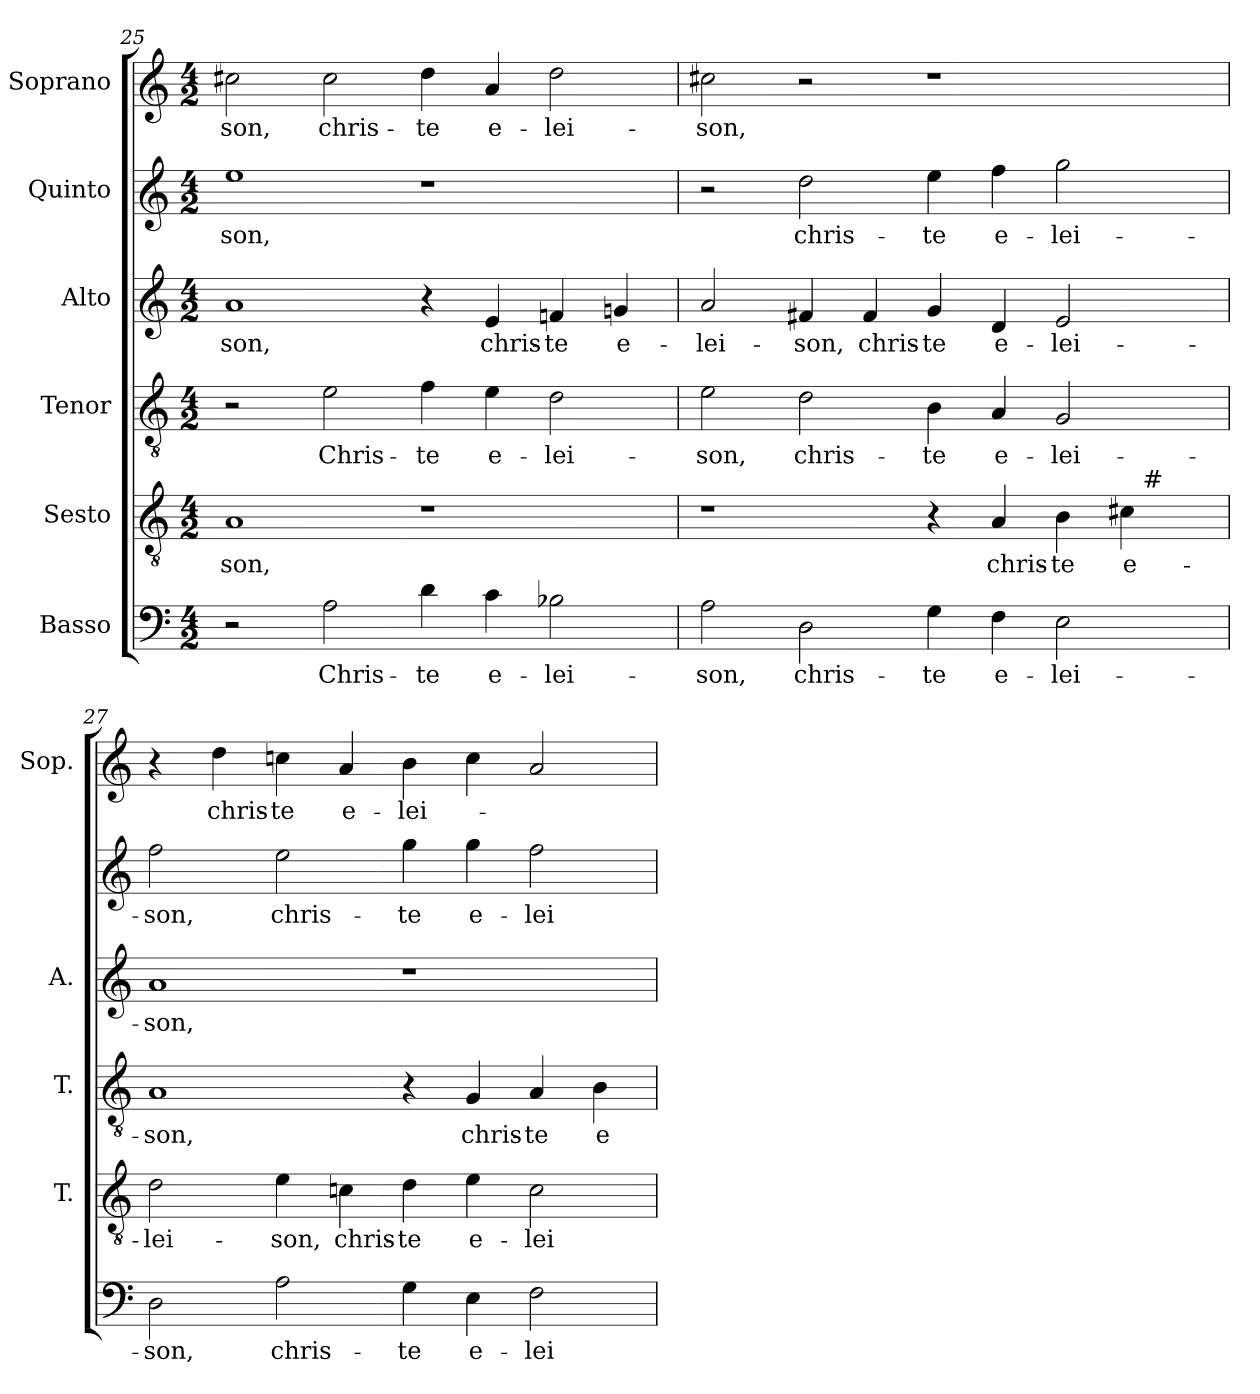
**kern	**text	**kern	**text	**kern	**text	**kern	**text	**kern	**text	**kern	**text
*part6	*part6	*part5	*part5	*part4	*part4	*part3	*part3	*part2	*part2	*part1	*part1
*staff6	*staff6	*staff5	*staff5	*staff4	*staff4	*staff3	*staff3	*staff2	*staff2	*staff1	*staff1
*I"Basso	*	*I"Sesto	*	*I"Tenor	*	*I"Alto	*	*I"Quinto	*	*I"Soprano	*
*	*	*I'T.	*	*I'T.	*	*I'A.	*	*	*	*I'Sop.	*
*clefF4	*	*clefGv2	*	*clefGv2	*	*clefG2	*	*clefG2	*	*clefG2	*
*	*	*ITrd7c12	*	*ITrd7c12	*	*	*	*	*	*	*
*k[]	*	*k[]	*	*k[]	*	*k[]	*	*k[]	*	*k[]	*
*C:	*	*C:	*	*C:	*	*C:	*	*C:	*	*C:	*
*M4/2	*	*M4/2	*	*M4/2	*	*M4/2	*	*M4/2	*	*M4/2	*
=25	=25	=25	=25	=25	=25	=25	=25	=25	=25	=25	=25
!	!	!	!LO:LY:b:color=#000000	!	!	!	!	!	!	!	!
!	!	!	!	!	!	!	!LO:LY:b:color=#000000	!	!	!	!
!	!	!	!	!	!	!	!	!	!LO:LY:b:color=#000000	!	!
!	!	!	!	!	!	!	!	!	!	!	!LO:LY:b:color=#000000
2r	.	1AAi	-son,	2r	.	1ai	-son,	1eei	-son,	2cc#Xi\	-son,
!	!LO:LY:b:color=#000000	!	!	!	!	!	!	!	!	!	!
!	!	!	!	!	!LO:LY:b:color=#000000	!	!	!	!	!	!
!	!	!	!	!	!	!	!	!	!	!	!LO:LY:b:color=#000000
2Ai\	Chris-	.	.	2Ei\	Chris-	.	.	.	.	2cc#i\	chris-
!	!LO:LY:b:color=#000000	!	!	!	!	!	!	!	!	!	!
!	!	!	!	!	!LO:LY:b:color=#000000	!	!	!	!	!	!
!	!	!	!	!	!	!	!	!	!	!	!LO:LY:b:color=#000000
4di\	-te	1r	.	4Fi\	-te	4r	.	1r	.	4ddi\	-te
!	!LO:LY:b:color=#000000	!	!	!	!	!	!	!	!	!	!
!	!	!	!	!	!LO:LY:b:color=#000000	!	!	!	!	!	!
!	!	!	!	!	!	!	!LO:LY:b:color=#000000	!	!	!	!
!	!	!	!	!	!	!	!	!	!	!	!LO:LY:b:color=#000000
4ci\	e-	.	.	4Ei\	e-	4ei/	chris-	.	.	4ai/	e-
!	!LO:LY:b:color=#000000	!	!	!	!	!	!	!	!	!	!
!	!	!	!	!	!LO:LY:b:color=#000000	!	!	!	!	!	!
!	!	!	!	!	!	!	!LO:LY:b:color=#000000	!	!	!	!
!	!	!	!	!	!	!	!	!	!	!	!LO:LY:b:color=#000000
2B-Xi\	-lei-	.	.	2Di\	-lei-	4fni/	-te	.	.	2ddi\	-lei-
!	!	!	!	!	!	!	!LO:LY:b:color=#000000	!	!	!	!
.	.	.	.	.	.	4gni/	e-	.	.	.	.
!!LO:LB:g=z
=26	=26	=26	=26	=26	=26	=26	=26	=26	=26	=26	=26
!	!LO:LY:b:color=#000000	!	!	!	!	!	!	!	!	!	!
!	!	!	!	!	!LO:LY:b:color=#000000	!	!	!	!	!	!
!	!	!	!	!	!	!	!LO:LY:b:color=#000000	!	!	!	!
!	!	!	!	!	!	!	!	!	!	!	!LO:LY:b:color=#000000
*	*	*^	*	*	*	*	*	*	*	*	*
2Ai\	-son,	1r	1ryy	.	2Ei\	-son,	2ai/	-lei-	2r	.	2cc#Xi\	-son,
!	!LO:LY:b:color=#000000	!	!	!	!	!	!	!	!	!	!	!
!	!	!	!	!	!	!LO:LY:b:color=#000000	!	!	!	!	!	!
!	!	!	!	!	!	!	!	!LO:LY:b:color=#000000	!	!	!	!
!	!	!	!	!	!	!	!	!	!	!LO:LY:b:color=#000000	!	!
2Di\	chris-	.	.	.	2Di\	chris-	4f#Xi/	-son,	2ddi\	chris-	2r	.
!	!	!	!	!	!	!	!	!LO:LY:b:color=#000000	!	!	!	!
.	.	.	.	.	.	.	4f#i/	chris-	.	.	.	.
!	!LO:LY:b:color=#000000	!	!	!	!	!	!	!	!	!	!	!
!	!	!	!	!	!	!LO:LY:b:color=#000000	!	!	!	!	!	!
!	!	!	!	!	!	!	!	!LO:LY:b:color=#000000	!	!	!	!
!	!	!	!	!	!	!	!	!	!	!LO:LY:b:color=#000000	!	!
4Gi\	-te	4r	2ryy	.	4BBi\	-te	4gi/	-te	4eei\	-te	1r	.
!	!LO:LY:b:color=#000000	!	!	!	!	!	!	!	!	!	!	!
!	!	!	!	!LO:LY:b:color=#000000	!	!	!	!	!	!	!	!
!	!	!	!	!	!	!LO:LY:b:color=#000000	!	!	!	!	!	!
!	!	!	!	!	!	!	!	!LO:LY:b:color=#000000	!	!	!	!
!	!	!	!	!	!	!	!	!	!	!LO:LY:b:color=#000000	!	!
4Fi\	e-	4AAi/	.	chris-	4AAi/	e-	4di/	e-	4ffi\	e-	.	.
!	!LO:LY:b:color=#000000	!	!	!	!	!	!	!	!	!	!	!
!	!	!	!	!LO:LY:b:color=#000000	!	!	!	!	!	!	!	!
!	!	!	!	!	!	!LO:LY:b:color=#000000	!	!	!	!	!	!
!	!	!	!	!	!	!	!	!LO:LY:b:color=#000000	!	!	!	!
!	!	!	!	!	!	!	!	!	!	!LO:LY:b:color=#000000	!	!
2Ei\	-lei-	4BBi\	4ryy	-te	2GGi/	-lei-	2ei/	-lei-	2ggi\	-lei-	.	.
!	!	!	!	!LO:LY:b:color=#000000	!	!	!	!	!	!	!	!
.	.	4C#i\	32ryy	e-	.	.	.	.	.	.	.	.
.	.	.	256ryy	.	.	.	.	.	.	.	.	.
!	!	!	!LO:TX:a:t=#	!	!	!	!	!	!	!	!	!
.	.	.	8ryy	.	.	.	.	.	.	.	.	.
.	.	.	16ryy	.	.	.	.	.	.	.	.	.
.	.	.	64..ryy	.	.	.	.	.	.	.	.	.
*	*	*v	*v	*	*	*	*	*	*	*	*	*
=27	=27	=27	=27	=27	=27	=27	=27	=27	=27	=27	=27
*	*	*^	*	*	*	*	*	*	*	*	*
!	!LO:LY:b:color=#000000	!	!	!	!	!	!	!	!	!	!	!
*	*	*v	*v	*	*	*	*	*	*	*	*	*
*	*	*^	*	*	*	*	*	*	*	*	*
!	!	!	!	!LO:LY:b:color=#000000	!	!	!	!	!	!	!	!
*	*	*v	*v	*	*	*	*	*	*	*	*	*
*	*	*^	*	*	*	*	*	*	*	*	*
!	!	!	!	!	!	!LO:LY:b:color=#000000	!	!	!	!	!	!
*	*	*v	*v	*	*	*	*	*	*	*	*	*
*	*	*^	*	*	*	*	*	*	*	*	*
!	!	!	!	!	!	!	!	!LO:LY:b:color=#000000	!	!	!	!
*	*	*v	*v	*	*	*	*	*	*	*	*	*
*	*	*^	*	*	*	*	*	*	*	*	*
!	!	!	!	!	!	!	!	!	!	!LO:LY:b:color=#000000	!	!
*	*	*v	*v	*	*	*	*	*	*	*	*	*
2Di\	-son,	2Di\	-lei-	1AAi	-son,	1ai	-son,	2ffi\	-son,	4r	.
!	!	!	!	!	!	!	!	!	!	!	!LO:LY:b:color=#000000
.	.	.	.	.	.	.	.	.	.	4ddi\	chris-
!	!LO:LY:b:color=#000000	!	!	!	!	!	!	!	!	!	!
!	!	!	!LO:LY:b:color=#000000	!	!	!	!	!	!	!	!
!	!	!	!	!	!	!	!	!	!LO:LY:b:color=#000000	!	!
!	!	!	!	!	!	!	!	!	!	!	!LO:LY:b:color=#000000
2Ai\	chris-	4Ei\	-son,	.	.	.	.	2eei\	chris-	4ccni\	-te
!	!	!	!LO:LY:b:color=#000000	!	!	!	!	!	!	!	!
!	!	!	!	!	!	!	!	!	!	!	!LO:LY:b:color=#000000
.	.	4Cni\	chris-	.	.	.	.	.	.	4ai/	e-
!	!LO:LY:b:color=#000000	!	!	!	!	!	!	!	!	!	!
!	!	!	!LO:LY:b:color=#000000	!	!	!	!	!	!	!	!
!	!	!	!	!	!	!	!	!	!LO:LY:b:color=#000000	!	!
!	!	!	!	!	!	!	!	!	!	!	!LO:LY:b:color=#000000
4Gi\	-te	4Di\	-te	4r	.	1r	.	4ggi\	-te	4bi\	-lei-
!	!LO:LY:b:color=#000000	!	!	!	!	!	!	!	!	!	!
!	!	!	!LO:LY:b:color=#000000	!	!	!	!	!	!	!	!
!	!	!	!	!	!LO:LY:b:color=#000000	!	!	!	!	!	!
!	!	!	!	!	!	!	!	!	!LO:LY:b:color=#000000	!	!
4Ei\	e-	4Ei\	e-	4GGi/	chris-	.	.	4ggi\	e-	4cci\	.
!	!LO:LY:b:color=#000000	!	!	!	!	!	!	!	!	!	!
!	!	!	!LO:LY:b:color=#000000	!	!	!	!	!	!	!	!
!	!	!	!	!	!LO:LY:b:color=#000000	!	!	!	!	!	!
!	!	!	!	!	!	!	!	!	!LO:LY:b:color=#000000	!	!
2Fi\	-lei-	2Ci\	-lei-	4AAi/	-te	.	.	2ffi\	-lei-	2ai/	.
!	!	!	!	!	!LO:LY:b:color=#000000	!	!	!	!	!	!
.	.	.	.	4BBi\	e-	.	.	.	.	.	.
=	=	=	=	=	=	=	=	=	=	=	=
*-	*-	*-	*-	*-	*-	*-	*-	*-	*-	*-	*-
